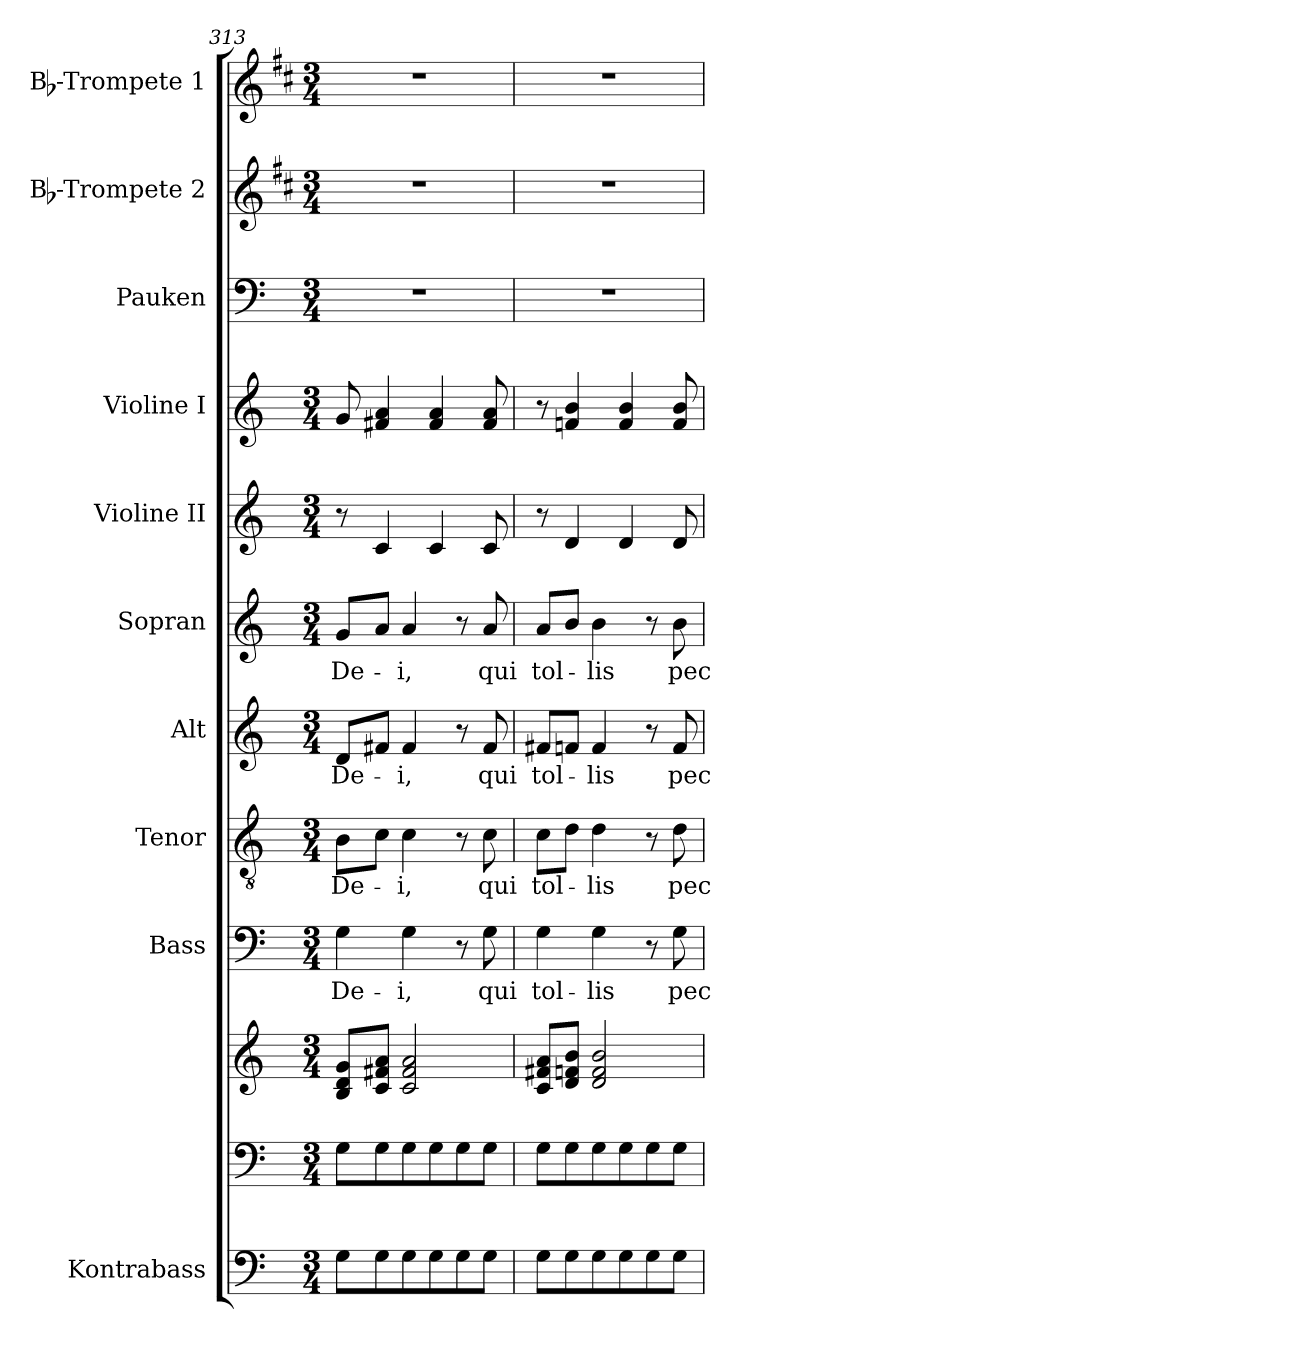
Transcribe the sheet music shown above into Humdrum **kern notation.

**kern	**kern	**kern	**kern	**text	**kern	**text	**kern	**text	**kern	**text	**kern	**kern	**kern	**kern	**kern
*part11	*part10	*part10	*part9	*part9	*part8	*part8	*part7	*part7	*part6	*part6	*part5	*part4	*part3	*part2	*part1
*staff12	*staff11	*staff10	*staff9	*staff9	*staff8	*staff8	*staff7	*staff7	*staff6	*staff6	*staff5	*staff4	*staff3	*staff2	*staff1
*I"Kontrabass	*	*	*I"Bass	*	*I"Tenor	*	*I"Alt	*	*I"Sopran	*	*I"Violine II	*I"Violine I	*I"Pauken	*I"Bb-Trompete 2	*I"Bb-Trompete 1
*I'Kb.	*	*	*I'B.	*	*I'T.	*	*I'A.	*	*I'S.	*	*I'Vl. II	*I'Vl. I	*I'Pk.	*I'Bb Trp. 2	*I'Bb Trp. 1
*clefF4	*clefF4	*clefG2	*clefF4	*	*clefGv2	*	*clefG2	*	*clefG2	*	*clefG2	*clefG2	*clefF4	*clefG2	*clefG2
*ITrd7c12	*	*	*	*	*	*	*	*	*	*	*	*	*	*ITrd1c2	*ITrd1c2
*k[]	*k[]	*k[]	*k[]	*	*k[]	*	*k[]	*	*k[]	*	*k[]	*k[]	*k[]	*k[]	*k[]
*C:	*C:	*C:	*C:	*	*C:	*	*C:	*	*C:	*	*C:	*C:	*C:	*C:	*C:
*M3/4	*M3/4	*M3/4	*M3/4	*	*M3/4	*	*M3/4	*	*M3/4	*	*M3/4	*M3/4	*M3/4	*M3/4	*M3/4
=313	=313	=313	=313	=313	=313	=313	=313	=313	=313	=313	=313	=313	=313	=313	=313
!	!	!	!	!LO:LY:b	!	!LO:LY:b	!	!LO:LY:b	!	!LO:LY:b	!	!	!	!	!
8GG\L	8G\L	8B/ 8d/ 8g/L	4G\	De-	8B\L	De-	8d/L	De-	8g/L	De-	8r	8g/	2.r	2.r	2.r
8GG\	8G\	8c/ 8f#X/ 8a/J	.	.	8c\J	.	8f#X/J	.	8a/J	.	4c/	4f#X/ 4a/	.	.	.
!	!	!	!	!LO:LY:b	!	!LO:LY:b	!	!LO:LY:b	!	!LO:LY:b	!	!	!	!	!
8GG\	8G\	2c/ 2f#/ 2a/	4G\	-i,	4c\	-i,	4f#/	-i,	4a/	-i,	.	.	.	.	.
8GG\	8G\	.	.	.	.	.	.	.	.	.	4c/	4f#/ 4a/	.	.	.
8GG\	8G\	.	8r	.	8r	.	8r	.	8r	.	.	.	.	.	.
!	!	!	!	!LO:LY:b	!	!LO:LY:b	!	!LO:LY:b	!	!LO:LY:b	!	!	!	!	!
8GG\J	8G\J	.	8G\	qui	8c\	qui	8f#/	qui	8a/	qui	8c/	8f#/ 8a/	.	.	.
=314	=314	=314	=314	=314	=314	=314	=314	=314	=314	=314	=314	=314	=314	=314	=314
!	!	!	!	!LO:LY:b	!	!LO:LY:b	!	!LO:LY:b	!	!LO:LY:b	!	!	!	!	!
8GG\L	8G\L	8c/ 8f#X/ 8a/L	4G\	tol-	8c\L	tol-	8f#X/L	tol-	8a/L	tol-	8r	8r	2.r	2.r	2.r
8GG\	8G\	8d/ 8fn/ 8b/J	.	.	8d\J	.	8fn/J	.	8b/J	.	4d/	4fn/ 4b/	.	.	.
!	!	!	!	!LO:LY:b	!	!LO:LY:b	!	!LO:LY:b	!	!LO:LY:b	!	!	!	!	!
8GG\	8G\	2d/ 2f/ 2b/	4G\	-lis	4d\	-lis	4f/	-lis	4b\	-lis	.	.	.	.	.
8GG\	8G\	.	.	.	.	.	.	.	.	.	4d/	4f/ 4b/	.	.	.
8GG\	8G\	.	8r	.	8r	.	8r	.	8r	.	.	.	.	.	.
!	!	!	!	!LO:LY:b	!	!LO:LY:b	!	!LO:LY:b	!	!LO:LY:b	!	!	!	!	!
8GG\J	8G\J	.	8G\	pec-	8d\	pec-	8f/	pec-	8b\	pec-	8d/	8f/ 8b/	.	.	.
=	=	=	=	=	=	=	=	=	=	=	=	=	=	=	=
*-	*-	*-	*-	*-	*-	*-	*-	*-	*-	*-	*-	*-	*-	*-	*-
